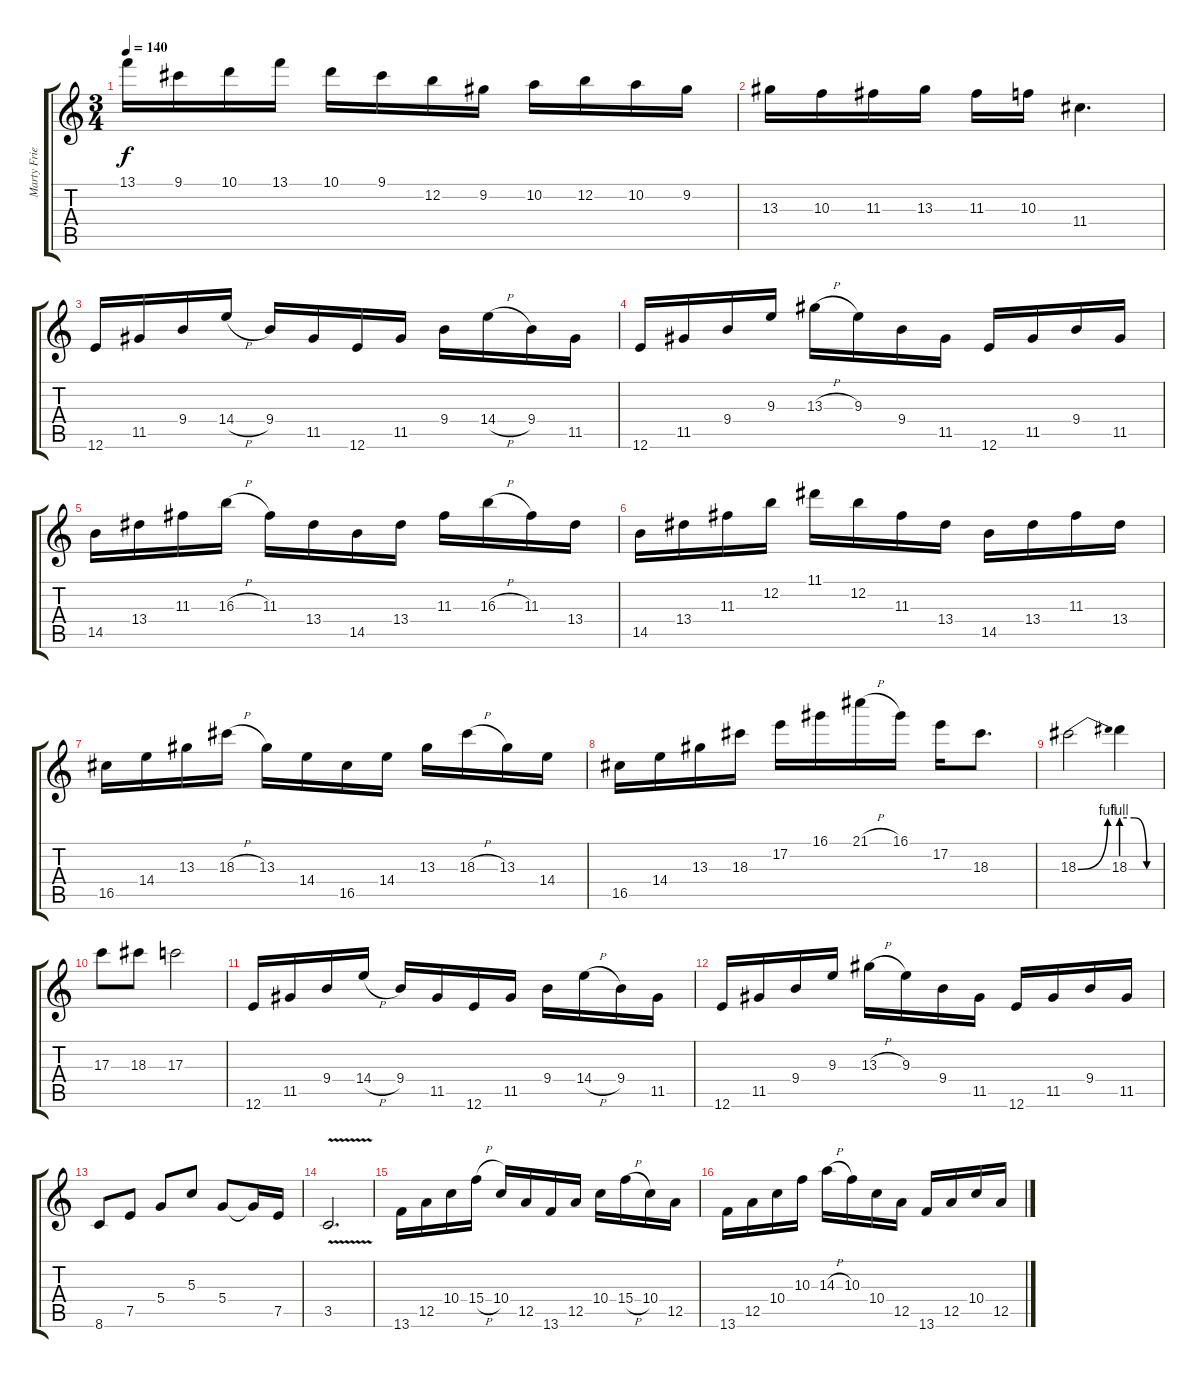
\track ("Marty Friedman" "Marty Frie") {instrument overdrivenguitar}
\staff {score tabs}
\tuning (E4 B3 G3 D3 A2 E2) {hide}
\ts (3 4)
\tempo 140
\clef g2
\ks c
13.1.16{dy f} 9.1.16 10.1.16 13.1.16 10.1.16 9.1.16 12.2.16 9.2.16 10.2.16 12.2.16 10.2.16 9.2.16 |
13.3.16 10.3.16 11.3.16 13.3.16 11.3.16 10.3.16 11.4.4{d} |
12.6.16 11.5.16 9.4.16 14.4{h}.16 9.4.16 11.5.16 12.6.16 11.5.16 9.4.16 14.4{h}.16 9.4.16 11.5.16 |
12.6.16 11.5.16 9.4.16 9.3.16 13.3{h}.16 9.3.16 9.4.16 11.5.16 12.6.16 11.5.16 9.4.16 11.5.16 |
14.5.16 13.4.16 11.3.16 16.3{h}.16 11.3.16 13.4.16 14.5.16 13.4.16 11.3.16 16.3{h}.16 11.3.16 13.4.16 |
14.5.16 13.4.16 11.3.16 12.2.16 11.1.16 12.2.16 11.3.16 13.4.16 14.5.16 13.4.16 11.3.16 13.4.16 |
16.5.16 14.4.16 13.3.16 18.3{h}.16 13.3.16 14.4.16 16.5.16 14.4.16 13.3.16 18.3{h}.16 13.3.16 14.4.16 |
16.5.16 14.4.16 13.3.16 18.3.16 17.2.16 16.1.16 21.1{h}.16 16.1.16 17.2.16 18.3.8{d} |
18.3{be (bend 0 0 60 4)}.2 18.3{be (custom 0 4 20 4 40 0 60 0)}.4 |
17.3.8 18.3.8 17.3.2 |
12.6.16 11.5.16 9.4.16 14.4{h}.16 9.4.16 11.5.16 12.6.16 11.5.16 9.4.16 14.4{h}.16 9.4.16 11.5.16 |
12.6.16 11.5.16 9.4.16 9.3.16 13.3{h}.16 9.3.16 9.4.16 11.5.16 12.6.16 11.5.16 9.4.16 11.5.16 |
8.6.8 7.5.8 5.4.8 5.3.8 5.4.8 5.4{t}.16 7.5.16 |
3.5{v}.2{d} |
13.6.16 12.5.16 10.4.16 15.4{h}.16 10.4.16 12.5.16 13.6.16 12.5.16 10.4.16 15.4{h}.16 10.4.16 12.5.16 |
13.6.16 12.5.16 10.4.16 10.3.16 14.3{h}.16 10.3.16 10.4.16 12.5.16 13.6.16 12.5.16 10.4.16 12.5.16
